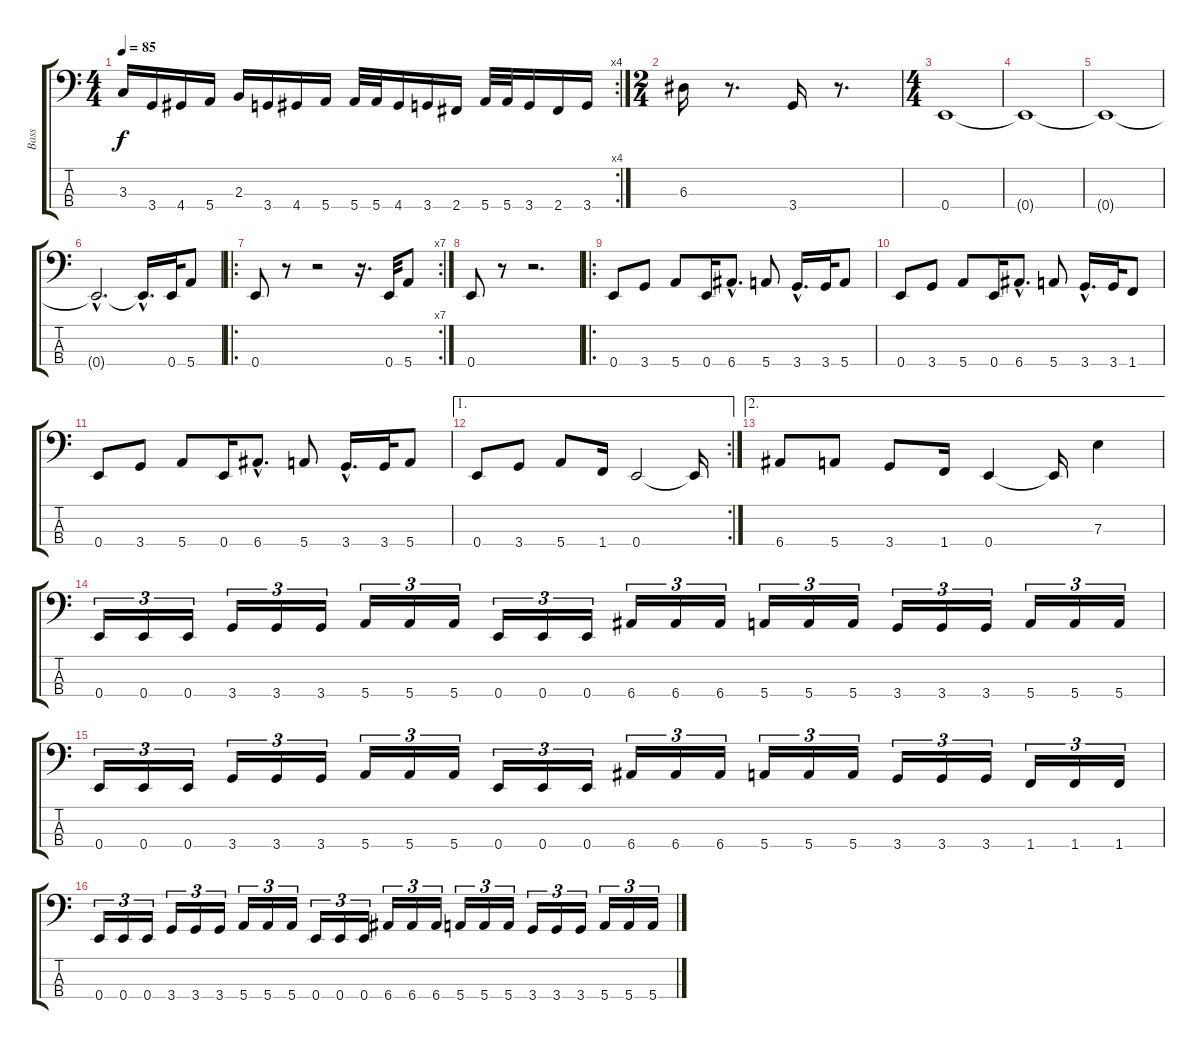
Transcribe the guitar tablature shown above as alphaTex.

\track ("Bass" "Bass") {instrument electricbasspick}
\staff {score tabs}
\tuning (G2 D2 A1 E1) {hide}
\rc 4
\ts (4 4)
\tempo 85
\clef f4
\ks c
3.3.16{dy f} 3.4.16 4.4.16 5.4.16 2.3.16 3.4.16 4.4.16 5.4.16 5.4.32 5.4.32 4.4.16 3.4.16 2.4.16 5.4.32 5.4.32 3.4.16 2.4.16 3.4.16 |
\ts (2 4)
6.3.16 r.8{d} 3.4.16 r.8{d} |
\ts (4 4)
0.4.1 |
0.4{t}.1 |
0.4{t}.1 |
0.4{hac t}.2{d} 0.4{hac t}.16{d} 0.4.32 5.4.8 |
\ro
\rc 7
0.4.8 r.8 r.2 r.16{d} 0.4.32 5.4.8 |
0.4.8 r.8 r.2{d} |
\ro
0.4.8 3.4.8 5.4.8 0.4.16 6.4{hac}.8{d} 5.4.8 3.4{hac}.16{d} 3.4.32 5.4.8 |
0.4.8 3.4.8 5.4.8 0.4.16 6.4{hac}.8{d} 5.4.8 3.4{hac}.16{d} 3.4.32 1.4.8 |
0.4.8 3.4.8 5.4.8 0.4.16 6.4{hac}.8{d} 5.4.8 3.4{hac}.16{d} 3.4.32 5.4.8 |
\ae 1
\rc 2
0.4.8 3.4.8 5.4.8 1.4.16 0.4.2 0.4{t}.16 |
\ae 2
6.4.8 5.4.8 3.4.8 1.4.16 0.4.4 0.4{t}.16 7.3.4 |
0.4.16{tu (3 2)} 0.4.16{tu (3 2)} 0.4.16{tu (3 2)} 3.4.16{tu (3 2)} 3.4.16{tu (3 2)} 3.4.16{tu (3 2)} 5.4.16{tu (3 2)} 5.4.16{tu (3 2)} 5.4.16{tu (3 2)} 0.4.16{tu (3 2)} 0.4.16{tu (3 2)} 0.4.16{tu (3 2)} 6.4.16{tu (3 2)} 6.4.16{tu (3 2)} 6.4.16{tu (3 2)} 5.4.16{tu (3 2)} 5.4.16{tu (3 2)} 5.4.16{tu (3 2)} 3.4.16{tu (3 2)} 3.4.16{tu (3 2)} 3.4.16{tu (3 2)} 5.4.16{tu (3 2)} 5.4.16{tu (3 2)} 5.4.16{tu (3 2)} |
0.4.16{tu (3 2)} 0.4.16{tu (3 2)} 0.4.16{tu (3 2)} 3.4.16{tu (3 2)} 3.4.16{tu (3 2)} 3.4.16{tu (3 2)} 5.4.16{tu (3 2)} 5.4.16{tu (3 2)} 5.4.16{tu (3 2)} 0.4.16{tu (3 2)} 0.4.16{tu (3 2)} 0.4.16{tu (3 2)} 6.4.16{tu (3 2)} 6.4.16{tu (3 2)} 6.4.16{tu (3 2)} 5.4.16{tu (3 2)} 5.4.16{tu (3 2)} 5.4.16{tu (3 2)} 3.4.16{tu (3 2)} 3.4.16{tu (3 2)} 3.4.16{tu (3 2)} 1.4.16{tu (3 2)} 1.4.16{tu (3 2)} 1.4.16{tu (3 2)} |
0.4.16{tu (3 2)} 0.4.16{tu (3 2)} 0.4.16{tu (3 2)} 3.4.16{tu (3 2)} 3.4.16{tu (3 2)} 3.4.16{tu (3 2)} 5.4.16{tu (3 2)} 5.4.16{tu (3 2)} 5.4.16{tu (3 2)} 0.4.16{tu (3 2)} 0.4.16{tu (3 2)} 0.4.16{tu (3 2)} 6.4.16{tu (3 2)} 6.4.16{tu (3 2)} 6.4.16{tu (3 2)} 5.4.16{tu (3 2)} 5.4.16{tu (3 2)} 5.4.16{tu (3 2)} 3.4.16{tu (3 2)} 3.4.16{tu (3 2)} 3.4.16{tu (3 2)} 5.4.16{tu (3 2)} 5.4.16{tu (3 2)} 5.4.16{tu (3 2)}
